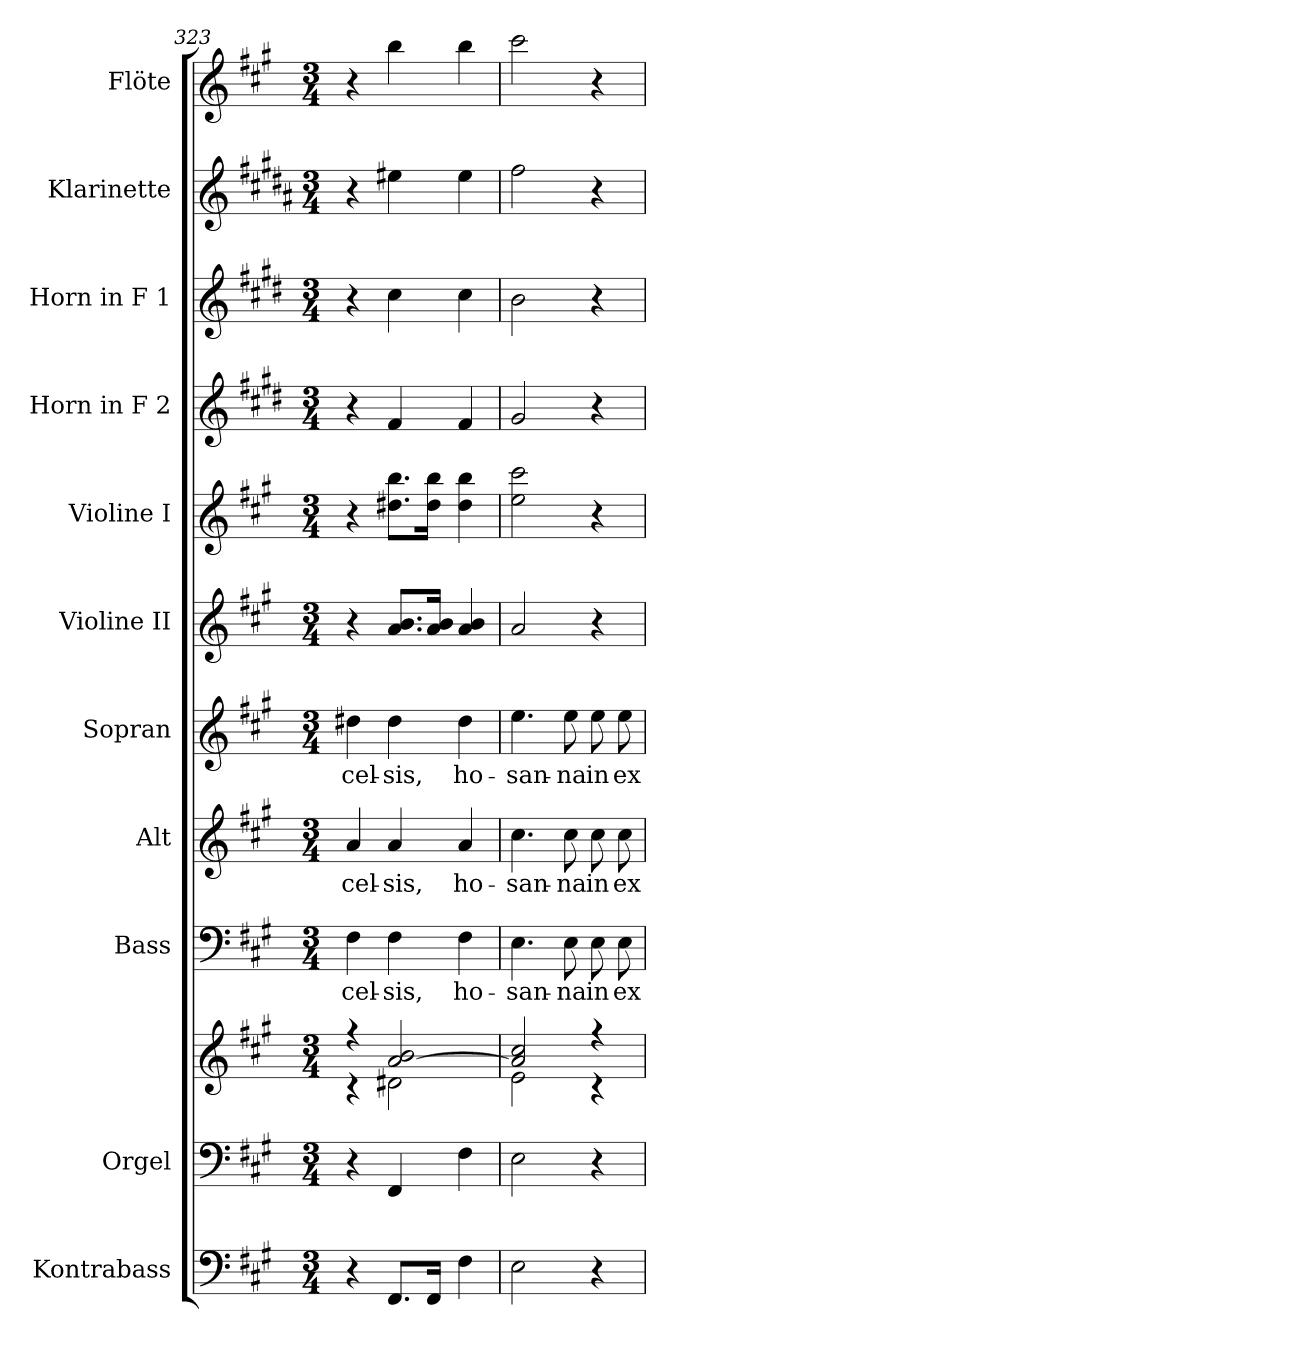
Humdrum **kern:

**kern	**kern	**kern	**kern	**text	**kern	**text	**kern	**text	**kern	**kern	**kern	**kern	**kern	**kern
*part11	*part10	*part10	*part9	*part9	*part8	*part8	*part7	*part7	*part6	*part5	*part4	*part3	*part2	*part1
*staff12	*staff11	*staff10	*staff9	*staff9	*staff8	*staff8	*staff7	*staff7	*staff6	*staff5	*staff4	*staff3	*staff2	*staff1
*I"Kontrabass	*I"Orgel	*	*I"Bass	*	*I"Alt	*	*I"Sopran	*	*I"Violine II	*I"Violine I	*I"Horn in F 2	*I"Horn in F 1	*I"Klarinette	*I"Flöte
*I'Kb.	*I'Org.	*	*I'B.	*	*I'A.	*	*I'S.	*	*I'Vl. II	*I'Vl. I	*	*	*I'Kl.	*I'Fl.
*clefF4	*clefF4	*clefG2	*clefF4	*	*clefG2	*	*clefG2	*	*clefG2	*clefG2	*clefG2	*clefG2	*clefG2	*clefG2
*ITrd7c12	*	*	*	*	*	*	*	*	*	*	*ITrd4c7	*ITrd4c7	*ITrd1c2	*
*k[f#c#g#]	*k[f#c#g#]	*k[f#c#g#]	*k[f#c#g#]	*	*k[f#c#g#]	*	*k[f#c#g#]	*	*k[f#c#g#]	*k[f#c#g#]	*k[f#c#g#]	*k[f#c#g#]	*k[f#c#g#]	*k[f#c#g#]
*A:	*A:	*A:	*A:	*	*A:	*	*A:	*	*A:	*A:	*A:	*A:	*A:	*A:
*M3/4	*M3/4	*M3/4	*M3/4	*	*M3/4	*	*M3/4	*	*M3/4	*M3/4	*M3/4	*M3/4	*M3/4	*M3/4
=323	=323	=323	=323	=323	=323	=323	=323	=323	=323	=323	=323	=323	=323	=323
*	*	*^	*	*	*	*	*	*	*	*	*	*	*	*
!	!	!	!	!	!LO:LY:b	!	!LO:LY:b	!	!LO:LY:b	!	!	!	!	!	!
4r	4r	4r	4r	4F#\	-cel-	4a/	-cel-	4dd#X\	-cel-	4r	4r	4r	4r	4r	4r
!	!	!	!	!	!LO:LY:b	!	!LO:LY:b	!	!LO:LY:b	!	!	!	!	!	!
8.FFF#/L	4FF#/	[>2a/ 2b/	2d#X\	4F#\	-sis,	4a/	-sis,	4dd#\	-sis,	8.a/ 8.b/L	8.dd#X\ 8.bb\L	4B/	4f#\	4dd#X\	4bb\
16FFF#/Jk	.	.	.	.	.	.	.	.	.	16a/ 16b/Jk	16dd#\ 16bb\Jk	.	.	.	.
!	!	!	!	!	!LO:LY:b	!	!LO:LY:b	!	!LO:LY:b	!	!	!	!	!	!
4FF#\	4F#\	.	.	4F#\	ho-	4a/	ho-	4dd#\	ho-	4a/ 4b/	4dd#\ 4bb\	4B/	4f#\	4dd#\	4bb\
!!LO:PB:g=z
=324	=324	=324	=324	=324	=324	=324	=324	=324	=324	=324	=324	=324	=324	=324	=324
!	!	!	!	!	!LO:LY:b	!	!LO:LY:b	!	!LO:LY:b	!	!	!	!	!	!
2EE\	2E\	2a/] 2cc#/	2e\	4.E\	-san-	4.cc#\	-san-	4.ee\	-san-	2a/	2ee\ 2ccc#\	2c#/	2e\	2ee\	2ccc#\
!	!	!	!	!	!LO:LY:b	!	!LO:LY:b	!	!LO:LY:b	!	!	!	!	!	!
.	.	.	.	8E\	-na	8cc#\	-na	8ee\	-na	.	.	.	.	.	.
!	!	!	!	!	!LO:LY:b	!	!LO:LY:b	!	!LO:LY:b	!	!	!	!	!	!
4r	4r	4r	4r	8E\	in	8cc#\	in	8ee\	in	4r	4r	4r	4r	4r	4r
!	!	!	!	!	!LO:LY:b	!	!LO:LY:b	!	!LO:LY:b	!	!	!	!	!	!
.	.	.	.	8E\	ex-	8cc#\	ex-	8ee\	ex-	.	.	.	.	.	.
*	*	*v	*v	*	*	*	*	*	*	*	*	*	*	*	*
=	=	=	=	=	=	=	=	=	=	=	=	=	=	=
*-	*-	*-	*-	*-	*-	*-	*-	*-	*-	*-	*-	*-	*-	*-
